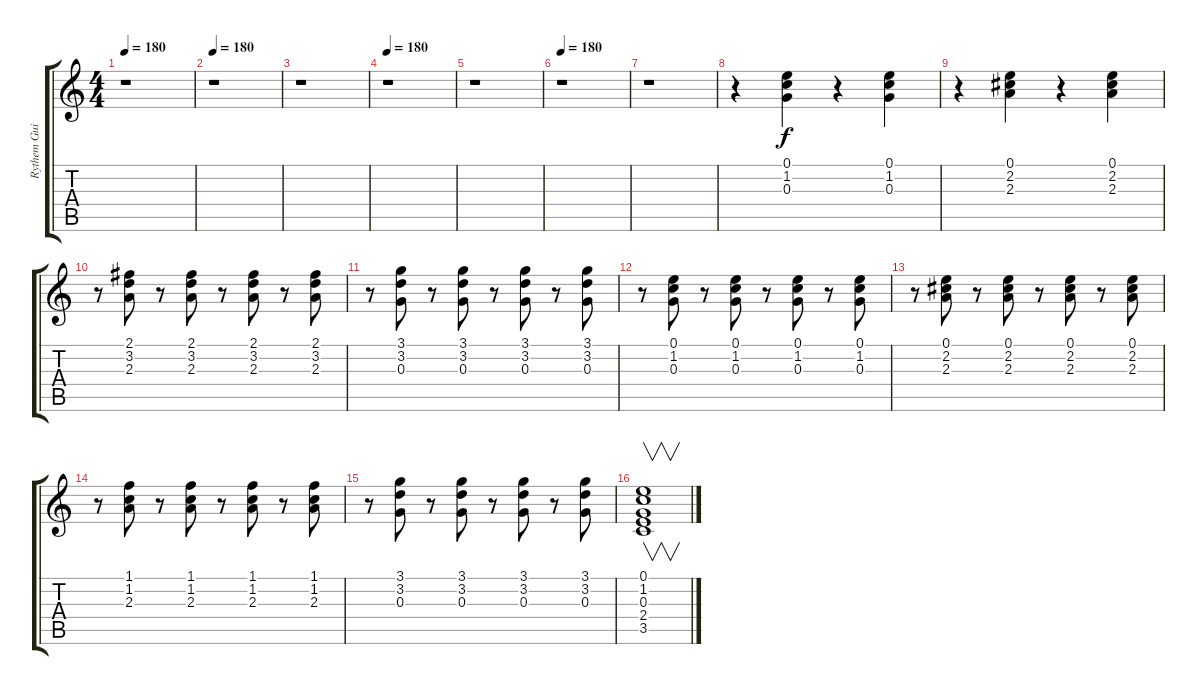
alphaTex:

\track ("Rythem Guitar" "Rythem Gui") {instrument electricguitarclean}
\staff {score tabs}
\tuning (E4 B3 G3 D3 A2 E2) {hide}
\ts (4 4)
\tempo 180
\tempo 160
\tempo 180
\clef g2
\ks c
r.1{dy f instrument electricguitarclean} |
\tempo 180
r.1 |
r.1 |
\tempo 180
r.1 |
r.1 |
\tempo 180
r.1 |
r.1 |
r.4 (0.1 1.2 0.3).4 r.4 (0.1 1.2 0.3).4 |
r.4 (0.1 2.2 2.3).4 r.4 (0.1 2.2 2.3).4 |
r.8 (2.1 3.2 2.3).8 r.8 (2.1 3.2 2.3).8 r.8 (2.1 3.2 2.3).8 r.8 (2.1 3.2 2.3).8 |
r.8 (3.1 3.2 0.3).8 r.8 (3.1 3.2 0.3).8 r.8 (3.1 3.2 0.3).8 r.8 (3.1 3.2 0.3).8 |
r.8 (0.1 1.2 0.3).8 r.8 (0.1 1.2 0.3).8 r.8 (0.1 1.2 0.3).8 r.8 (0.1 1.2 0.3).8 |
r.8 (0.1 2.2 2.3).8 r.8 (0.1 2.2 2.3).8 r.8 (0.1 2.2 2.3).8 r.8 (0.1 2.2 2.3).8 |
r.8 (1.1 1.2 2.3).8 r.8 (1.1 1.2 2.3).8 r.8 (1.1 1.2 2.3).8 r.8 (1.1 1.2 2.3).8 |
r.8 (3.1 3.2 0.3).8 r.8 (3.1 3.2 0.3).8 r.8 (3.1 3.2 0.3).8 r.8 (3.1 3.2 0.3).8 |
(0.1 1.2 0.3 2.4 3.5).1{v}
